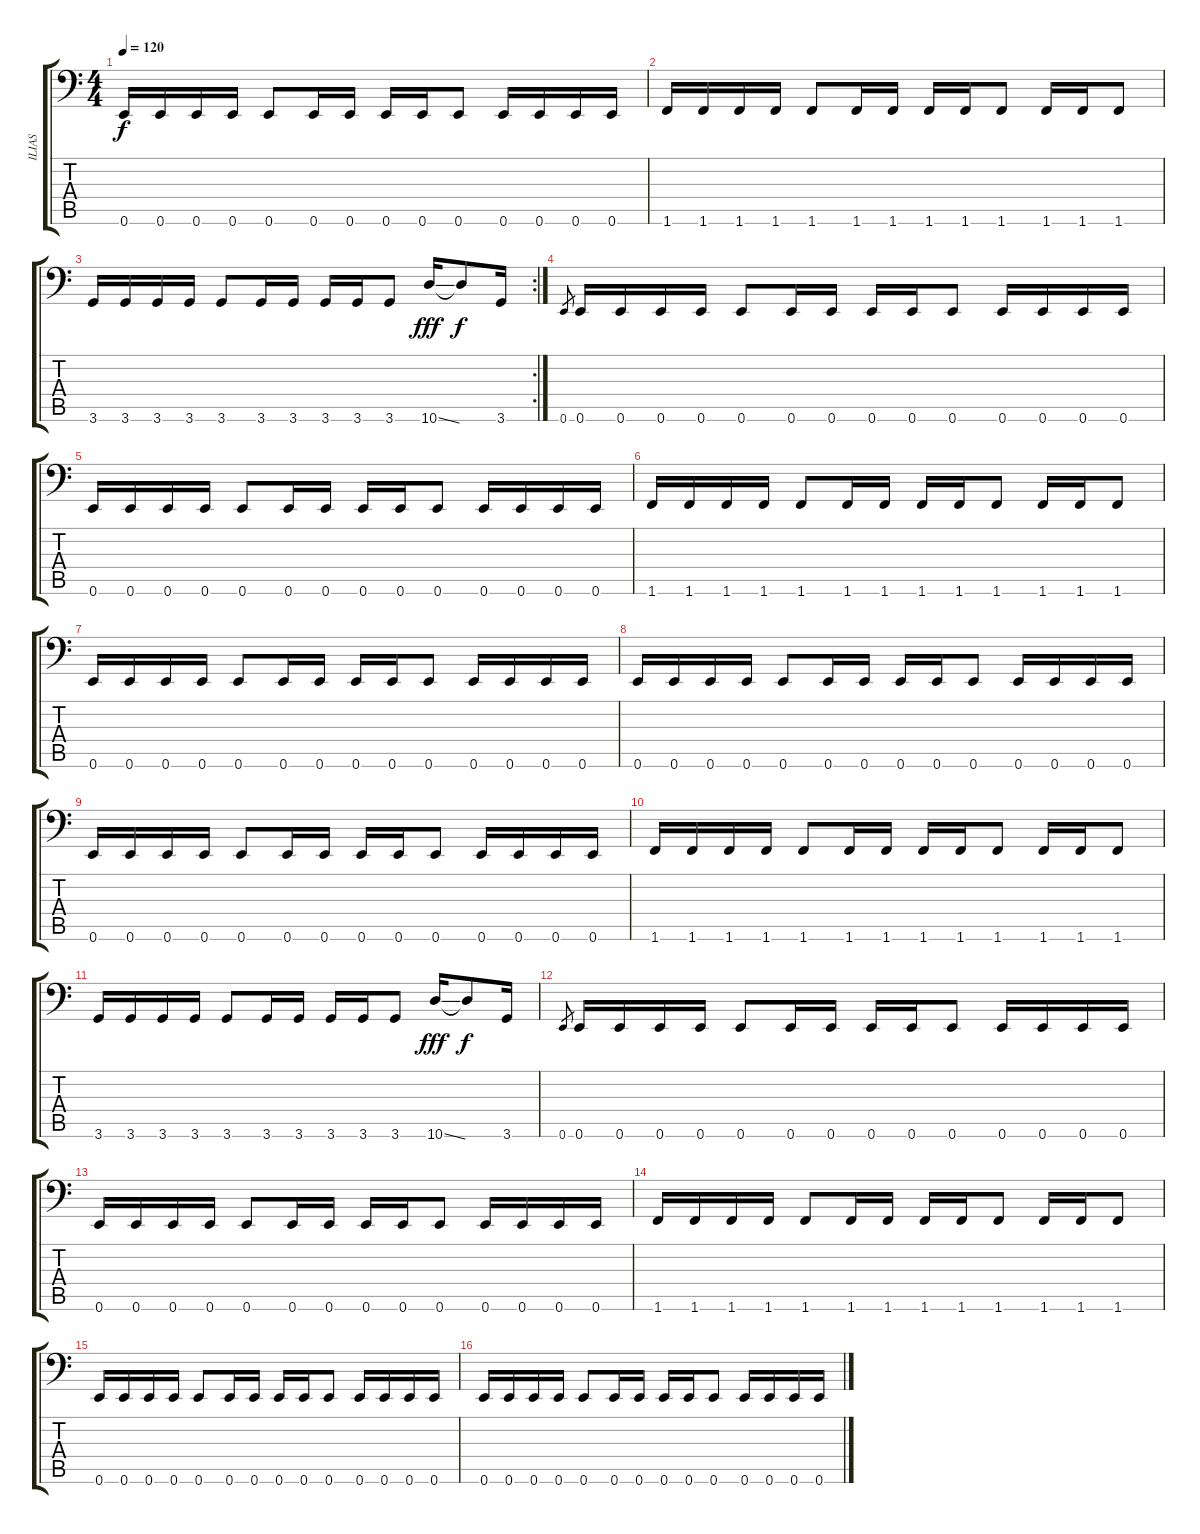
\track ("ILIAS" "ILIAS") {instrument electricbassfinger}
\staff {score tabs}
\tuning (E3 B2 G2 D2 A1 E1) {hide}
\ts (4 4)
\tempo 120
\clef f4
\ks c
0.6.16{dy f} 0.6.16 0.6.16 0.6.16 0.6.8 0.6.16 0.6.16 0.6.16 0.6.16 0.6.8 0.6.16 0.6.16 0.6.16 0.6.16 |
1.6.16 1.6.16 1.6.16 1.6.16 1.6.8 1.6.16 1.6.16 1.6.16 1.6.16 1.6.8 1.6.16 1.6.16 1.6.8 |
\rc 2
3.6.16 3.6.16 3.6.16 3.6.16 3.6.8 3.6.16 3.6.16 3.6.16 3.6.16 3.6.8 10.6{ss}.16{dy fff} 10.6{t}.8{dy f} 3.6.16 |
0.6.8{gr} 0.6.16 0.6.16 0.6.16 0.6.16 0.6.8 0.6.16 0.6.16 0.6.16 0.6.16 0.6.8 0.6.16 0.6.16 0.6.16 0.6.16 |
0.6.16 0.6.16 0.6.16 0.6.16 0.6.8 0.6.16 0.6.16 0.6.16 0.6.16 0.6.8 0.6.16 0.6.16 0.6.16 0.6.16 |
1.6.16 1.6.16 1.6.16 1.6.16 1.6.8 1.6.16 1.6.16 1.6.16 1.6.16 1.6.8 1.6.16 1.6.16 1.6.8 |
0.6.16 0.6.16 0.6.16 0.6.16 0.6.8 0.6.16 0.6.16 0.6.16 0.6.16 0.6.8 0.6.16 0.6.16 0.6.16 0.6.16 |
0.6.16 0.6.16 0.6.16 0.6.16 0.6.8 0.6.16 0.6.16 0.6.16 0.6.16 0.6.8 0.6.16 0.6.16 0.6.16 0.6.16 |
0.6.16 0.6.16 0.6.16 0.6.16 0.6.8 0.6.16 0.6.16 0.6.16 0.6.16 0.6.8 0.6.16 0.6.16 0.6.16 0.6.16 |
1.6.16 1.6.16 1.6.16 1.6.16 1.6.8 1.6.16 1.6.16 1.6.16 1.6.16 1.6.8 1.6.16 1.6.16 1.6.8 |
3.6.16 3.6.16 3.6.16 3.6.16 3.6.8 3.6.16 3.6.16 3.6.16 3.6.16 3.6.8 10.6{ss}.16{dy fff} 10.6{t}.8{dy f} 3.6.16 |
0.6.8{gr} 0.6.16 0.6.16 0.6.16 0.6.16 0.6.8 0.6.16 0.6.16 0.6.16 0.6.16 0.6.8 0.6.16 0.6.16 0.6.16 0.6.16 |
0.6.16 0.6.16 0.6.16 0.6.16 0.6.8 0.6.16 0.6.16 0.6.16 0.6.16 0.6.8 0.6.16 0.6.16 0.6.16 0.6.16 |
1.6.16 1.6.16 1.6.16 1.6.16 1.6.8 1.6.16 1.6.16 1.6.16 1.6.16 1.6.8 1.6.16 1.6.16 1.6.8 |
0.6.16 0.6.16 0.6.16 0.6.16 0.6.8 0.6.16 0.6.16 0.6.16 0.6.16 0.6.8 0.6.16 0.6.16 0.6.16 0.6.16 |
0.6.16 0.6.16 0.6.16 0.6.16 0.6.8 0.6.16 0.6.16 0.6.16 0.6.16 0.6.8 0.6.16 0.6.16 0.6.16 0.6.16
